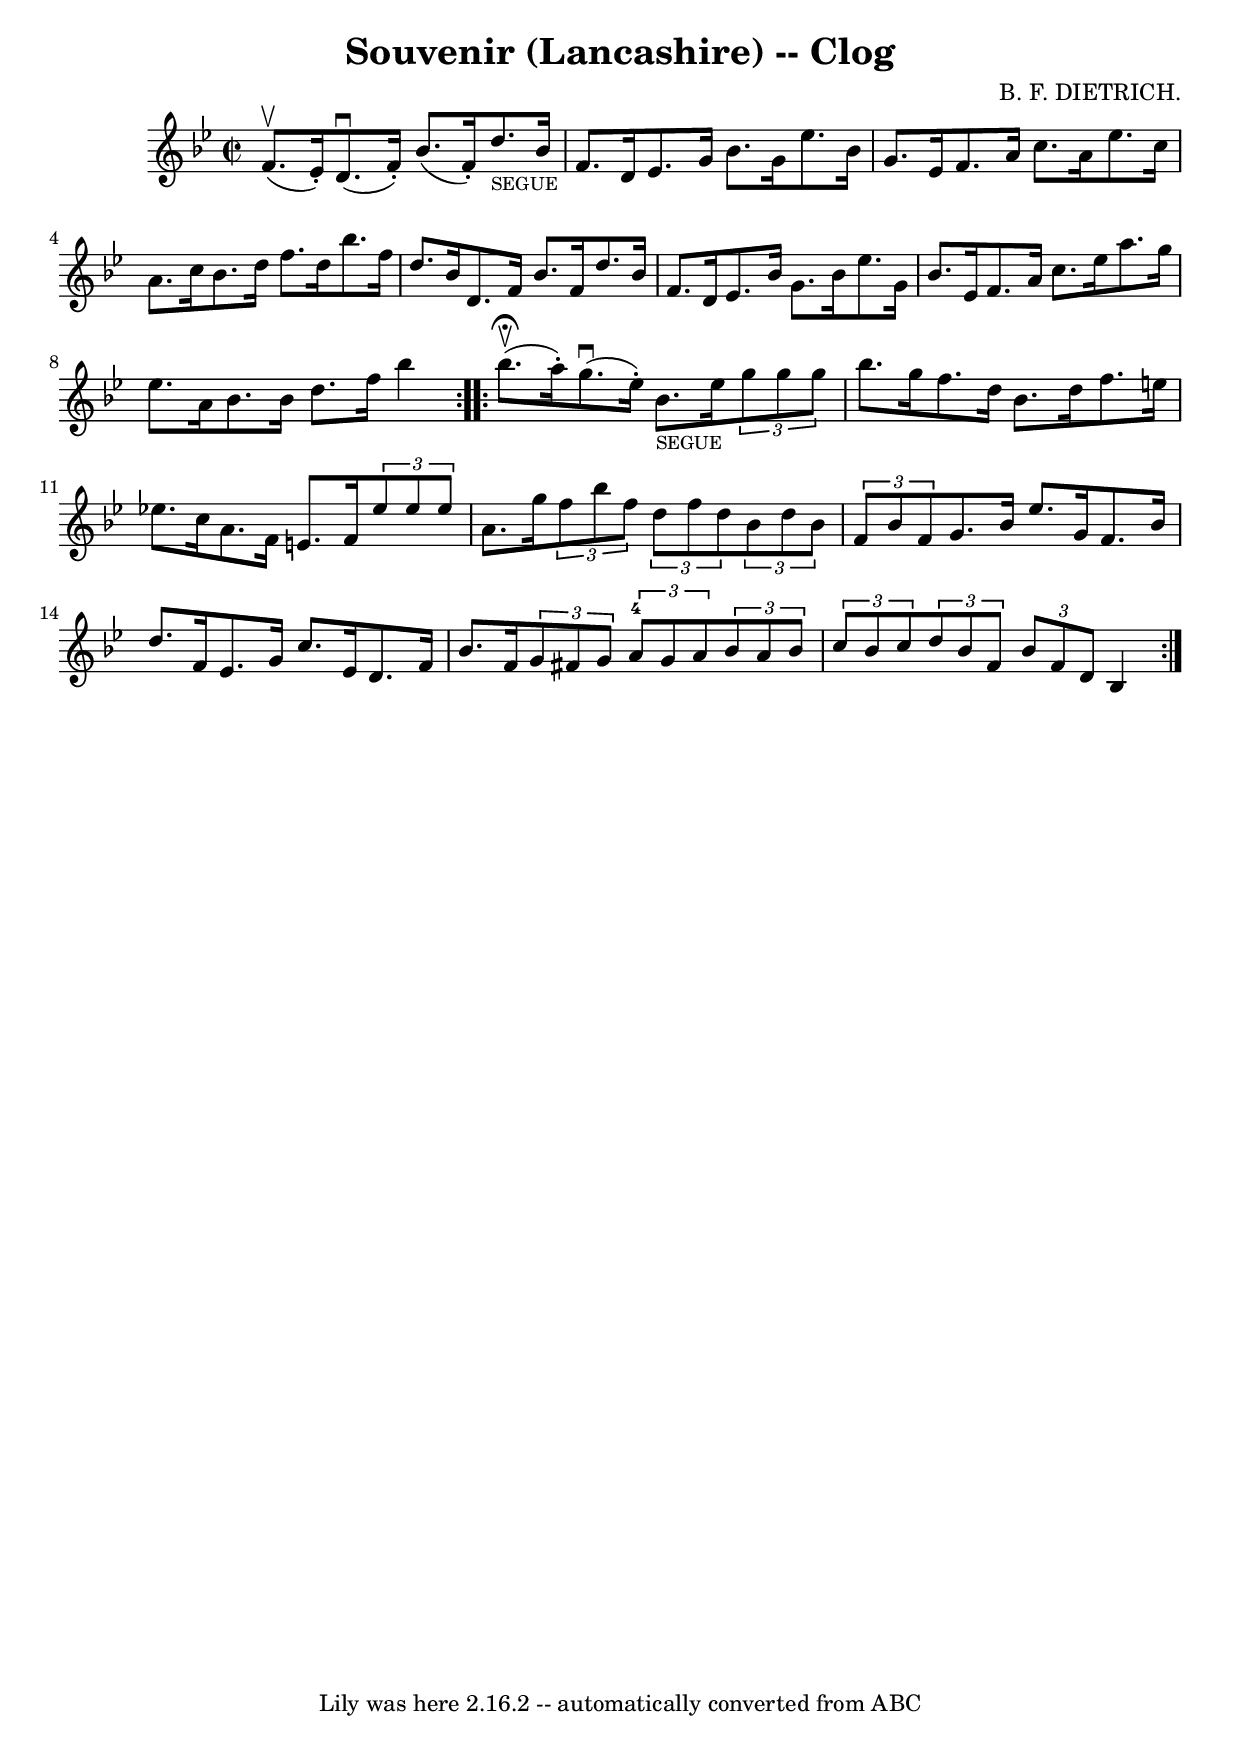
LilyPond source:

\version "2.7.40"
\include "Mammoth.ily"
\header {
	%% book = "Ryan's Mammoth Collection"
	composer = "B. F. DIETRICH."
	crossRefNumber = "1"
	footnotes = "\\\\158 939"
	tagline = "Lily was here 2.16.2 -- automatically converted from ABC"
	title = "Souvenir (Lancashire) -- Clog"
}
voicedefault =  {
\set Score.defaultBarType = "empty"

\repeat volta 2 {
\override Staff.TimeSignature #'style = #'C
 \time 2/2 \key bes \major f'8.^\upbow(ees'16 -.) |
 d'8. 
^\downbow(f'16 -.) bes'8. (f'16 -.) d''8._\segue bes'16    
f'8. d'16    |
 ees'8. g'16 bes'8. g'16 ees''8.    
bes'16 g'8. ees'16    |
 f'8. a'16 c''8. a'16 ees''8. 
 c''16 a'8. c''16    |
 bes'8. d''16 f''8. d''16    
bes''8. f''16 d''8. bes'16    |
 d'8. f'16 bes'8.    
f'16 d''8. bes'16 f'8. d'16    |
 ees'8. bes'16 g'8.  
 bes'16 ees''8. g'16 bes'8. ees'16    |
 f'8. a'16    
c''8. ees''16 a''8. g''16 ees''8. a'16    |
 bes'8.    
bes'16 d''8. f''16 bes''4      }     \repeat volta 2 { bes''8. 
^\fermata^\upbow(a''16 -.) |
 g''8.^\downbow(ees''16 -.)   
bes'8._\segue ees''16    \times 2/3 { g''8 g''8 g''8  } bes''8.   
 g''16    |
 f''8. d''16 bes'8. d''16 f''8. e''16    
ees''!8. c''16    |
 a'8. f'16 e'8. f'16    \times 2/3 {  
 ees''8 ees''8 ees''8  } a'8. g''16    |
   \times 2/3 {   
f''8 bes''8 f''8  }   \times 2/3 { d''8 f''8 d''8  }   
\times 2/3 { bes'8 d''8 bes'8  }   \times 2/3 { f'8 bes'8 f'8  
}   |
 g'8. bes'16 ees''8. g'16 f'8. bes'16 d''8.   
 f'16    |
 ees'8. g'16 c''8. ees'16 d'8. f'16 bes'8. 
 f'16    |
     \times 2/3 { g'8 fis'8 g'8  }   \times 2/3 {   
a'8-4 g'8 a'8  }   \times 2/3 { bes'8 a'8 bes'8  } \times 2/3 { 
 c''8 bes'8 c''8  }   |
   \times 2/3 { d''8 bes'8 f'8  } 
\times 2/3 { bes'8 f'8 d'8  } bes4      }   
}

\score{
    <<

	\context Staff="default"
	{
	    \voicedefault 
	}

    >>
	\layout {
	}
	\midi {}
}
